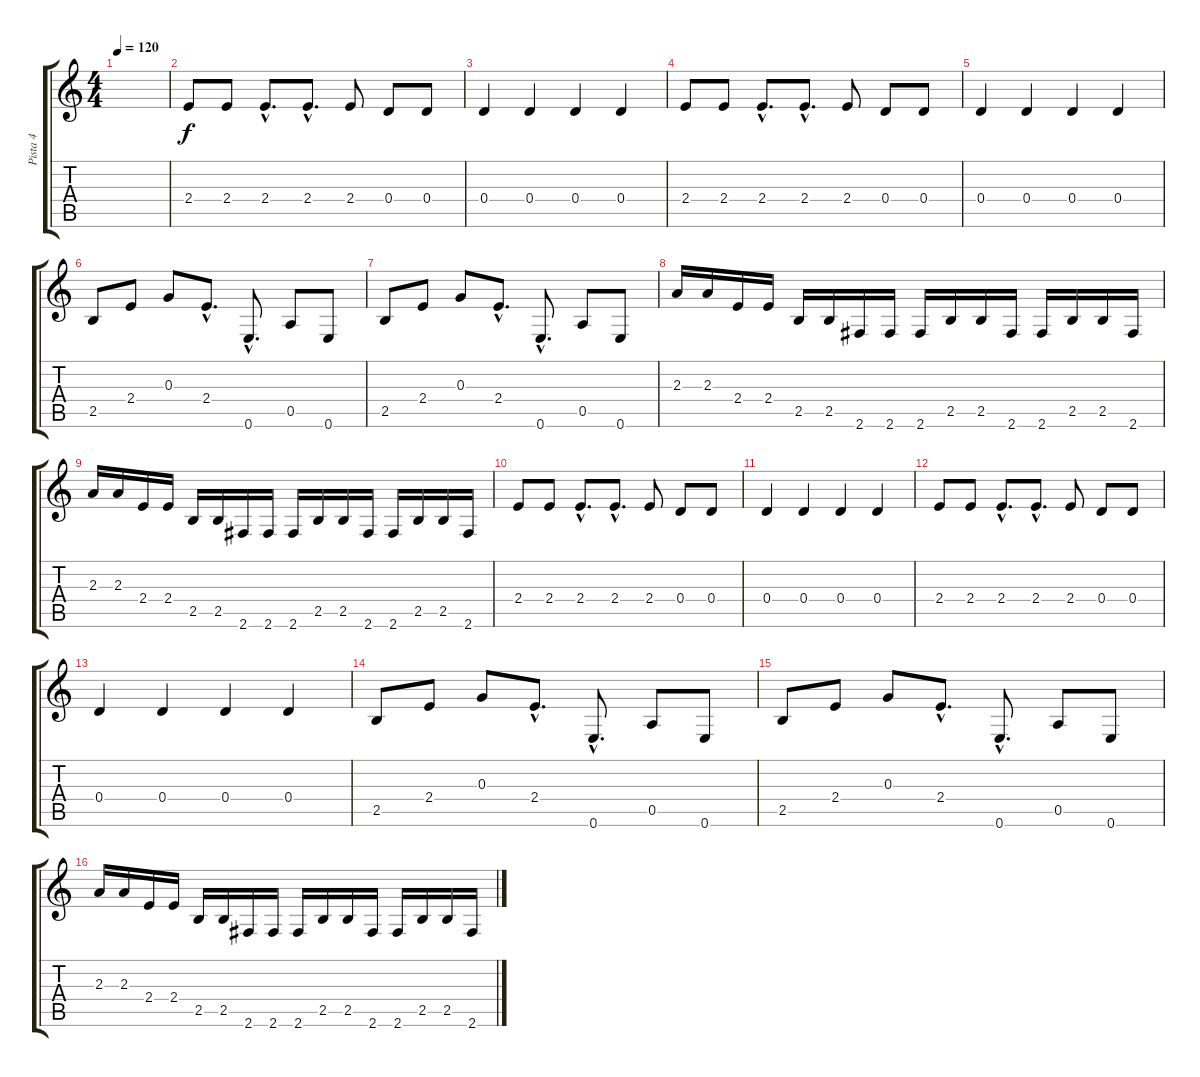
\track ("Pista 4" "Pista 4") {instrument acousticbass}
\staff {score tabs}
\tuning (E4 B3 G3 D3 A2 E2) {hide}
\ts (4 4)
\tempo 120
\clef g2
\ks c
|
2.4.8 2.4.8 2.4{hac}.8{d} 2.4{hac}.8{d} 2.4.8 0.4.8 0.4.8 |
0.4.4 0.4.4 0.4.4 0.4.4 |
2.4.8 2.4.8 2.4{hac}.8{d} 2.4{hac}.8{d} 2.4.8 0.4.8 0.4.8 |
0.4.4 0.4.4 0.4.4 0.4.4 |
2.5.8 2.4.8 0.3.8 2.4{hac}.8{d} 0.6{hac}.8{d} 0.5.8 0.6.8 |
2.5.8 2.4.8 0.3.8 2.4{hac}.8{d} 0.6{hac}.8{d} 0.5.8 0.6.8 |
2.3.16 2.3.16 2.4.16 2.4.16 2.5.16 2.5.16 2.6.16 2.6.16 2.6.16 2.5.16 2.5.16 2.6.16 2.6.16 2.5.16 2.5.16 2.6.16 |
2.3.16 2.3.16 2.4.16 2.4.16 2.5.16 2.5.16 2.6.16 2.6.16 2.6.16 2.5.16 2.5.16 2.6.16 2.6.16 2.5.16 2.5.16 2.6.16 |
2.4.8 2.4.8 2.4{hac}.8{d} 2.4{hac}.8{d} 2.4.8 0.4.8 0.4.8 |
0.4.4 0.4.4 0.4.4 0.4.4 |
2.4.8 2.4.8 2.4{hac}.8{d} 2.4{hac}.8{d} 2.4.8 0.4.8 0.4.8 |
0.4.4 0.4.4 0.4.4 0.4.4 |
2.5.8 2.4.8 0.3.8 2.4{hac}.8{d} 0.6{hac}.8{d} 0.5.8 0.6.8 |
2.5.8 2.4.8 0.3.8 2.4{hac}.8{d} 0.6{hac}.8{d} 0.5.8 0.6.8 |
2.3.16 2.3.16 2.4.16 2.4.16 2.5.16 2.5.16 2.6.16 2.6.16 2.6.16 2.5.16 2.5.16 2.6.16 2.6.16 2.5.16 2.5.16 2.6.16
